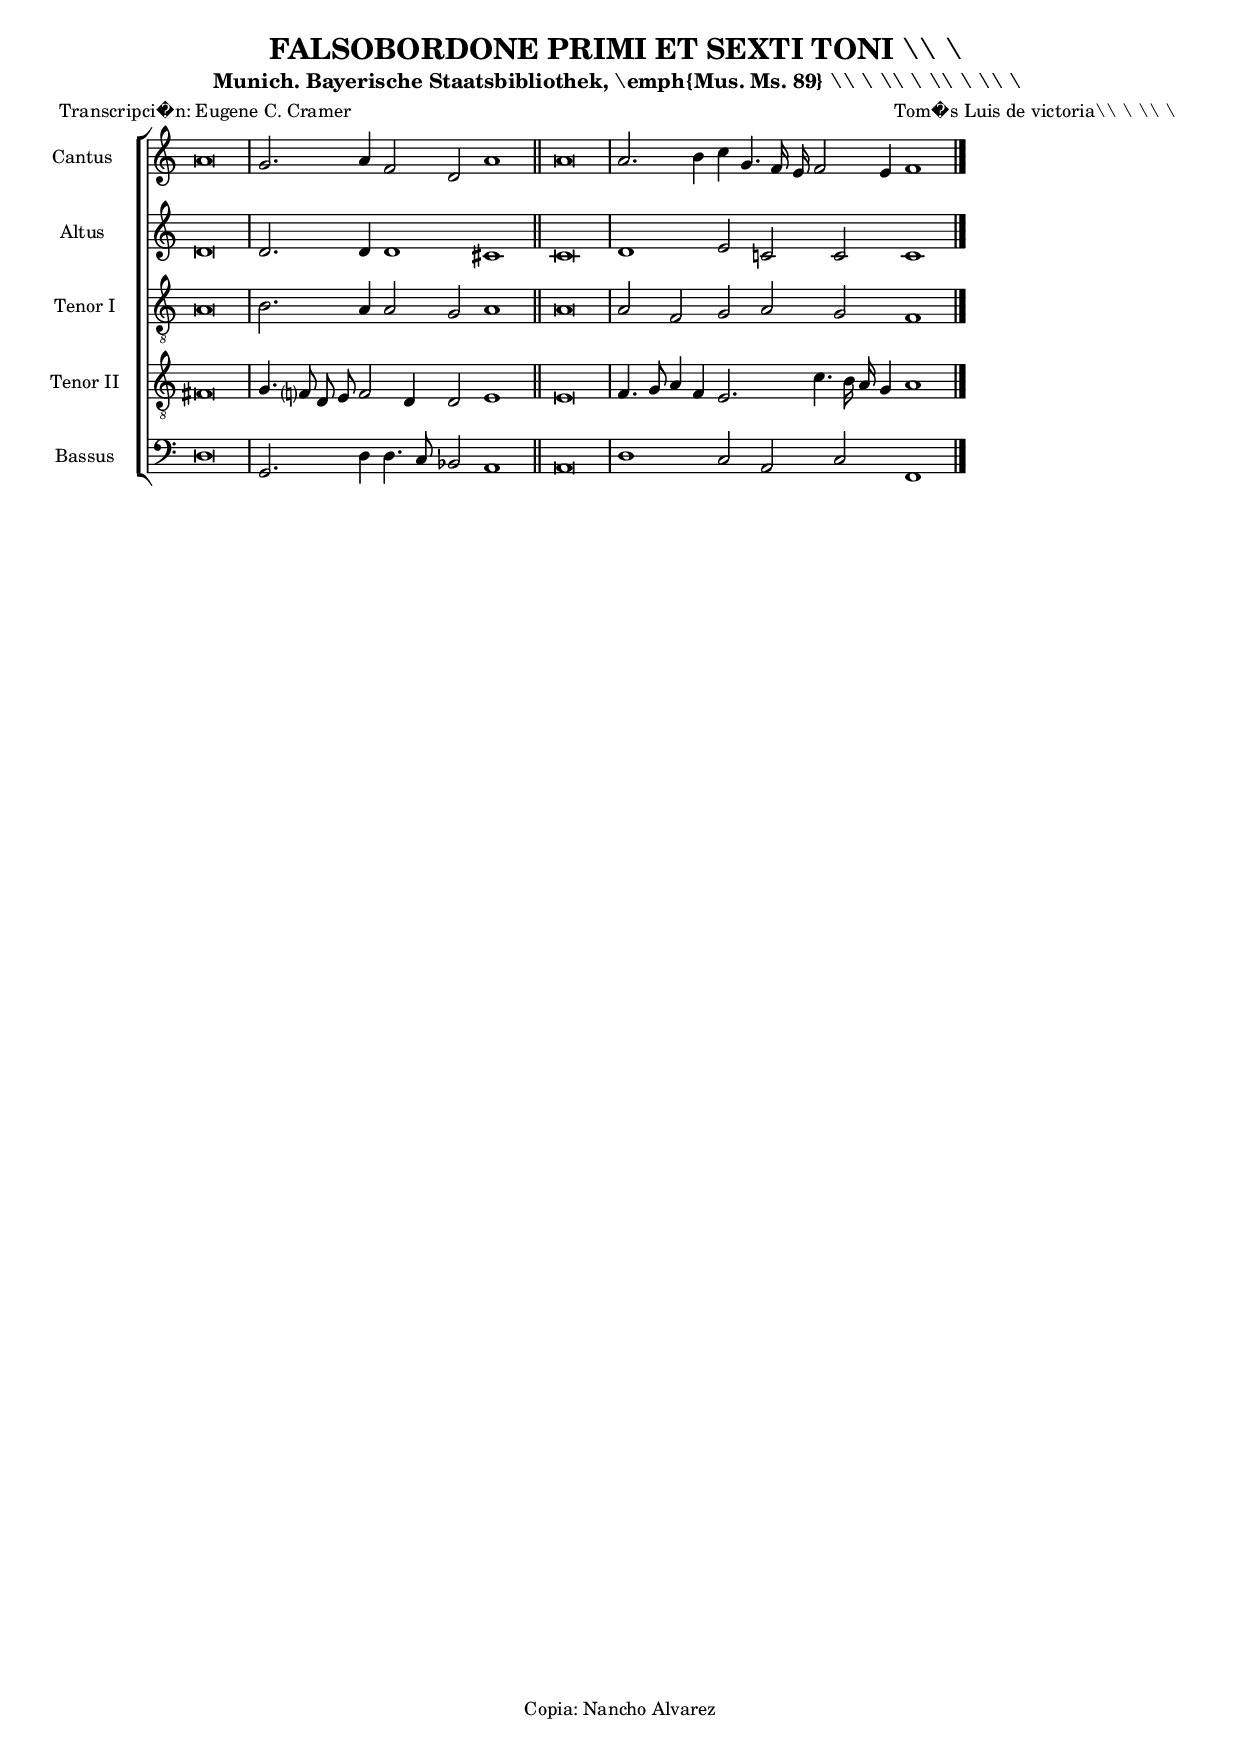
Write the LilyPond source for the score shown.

\version "1.4.12"
\include "paper16.ly"

italicas=\property Lyrics . LyricText \override #'font-shape = #'italic
rectas=\property Lyrics . LyricText \override #'font-shape = #'upright


\header{
	composer="Tom�s Luis de victoria\\\\ \\ \\\\ \\ "
	title="FALSOBORDONE PRIMI ET SEXTI TONI \\\\ \\ "
	subtitle="Munich. Bayerische Staatsbibliothek, \\emph{Mus. Ms. 89} \\\\ \\ \\\\ \\ \\\\ \\ \\\\ \\ "
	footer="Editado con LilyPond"
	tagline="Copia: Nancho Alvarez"
	poet = "Transcripci�n: Eugene C. Cramer"
}





%%%%%%%%%%%%%%%%%%%%%%%%%%%%%%%%%%%%%%%%%%%%%%%%%%%%%%%%%%%%%%%%%%%%%%%%%%%%%5

global=\notes{\key c \major \time 2/2  \skip 4*8 \bar "|" 
					\skip 4*12 \bar "||"
					\skip 4*8 \bar "|"
					\skip 4*14 \bar "|."
}

cantus=\notes{
	a'\breve
	g'2. a'4
	f'2 d'
%5
	a'1
	a'\breve
	a'2. b'4
	c'' g'4. f'16 e' f'2
%10
	e'4 f'1 
}

altus=\notes{
	d'\breve
	d'2. d'4
	d'1
%5
	cis'
	cis'\breve 
	d'1
	e'2 c'
%10
	c' c'1
}

tenor=\notes{
	a\breve
	b2. a4
	a2 g
%5
	a1
	a\breve
	a2 f
	g a
%10
	g f1
}

tenordos=\notes{
	fis\breve
	g4. f?8 d e f2 
	d4 d2
%5
	e1
	e\breve
	f4. g8 a4 f
	e2. c'4. 
%10
	b16 a g4 a1
}

bassus=\notes{
	d\breve
	g,2. d4
	d4. c8 bes,2
%5
	a,1
	a,\breve
	d1
	c2 a,
%10
	c f,1 
}


\score{
	\context ChoirStaff <
		\context Staff = "v1"<
			\property Staff.TimeSignature \override #'molecule-callback = #'()
			\property Score.timing = ##f

			\property Staff.instrument="Cantus   "
			\global
			\clef	treble
			\cantus
		>



		\context Staff = "v2"<
			\property Staff.TimeSignature \override #'molecule-callback = #'()
			\property Score.timing = ##f

			\property Staff.instrument="Altus   "
			\global
			\clef treble	
			\altus
		>




		\context Staff = "v3"<
			\property Staff.TimeSignature \override #'molecule-callback = #'()
			\property Score.timing = ##f

			\property Staff.instrument="Tenor I  "
			\global
			\clef "G_8"	
			\tenor
		>


		\context Staff = "v5"<
			\property Staff.TimeSignature \override #'molecule-callback = #'()
			\property Score.timing = ##f

			\property Staff.instrument="Tenor II  "
			\global
			\clef "G_8"	
			\tenordos
		>



		\context Staff ="v4"<
			\property Staff.TimeSignature \override #'molecule-callback = #'()
			\property Score.timing = ##f

			\property Staff.instrument="Bassus  "
			\global
			\clef bass
			\bassus
		>
	>



\paper {
	linewidth=19.0 \cm
	interscoreline= 0.0 \cm
	interscorelinefill= 1.0
	textheight= 23.0 \cm
	pagenumber=no
%	\translator { \LyricsContext LyricText \override #'font-relative-size = #1 }
%	\translator { \HaraKiriStaffContext }
	\translator { \ScoreContext BarNumber \override #'padding = #2 }

}



%\midi {\tempo 4 = 120}


}


